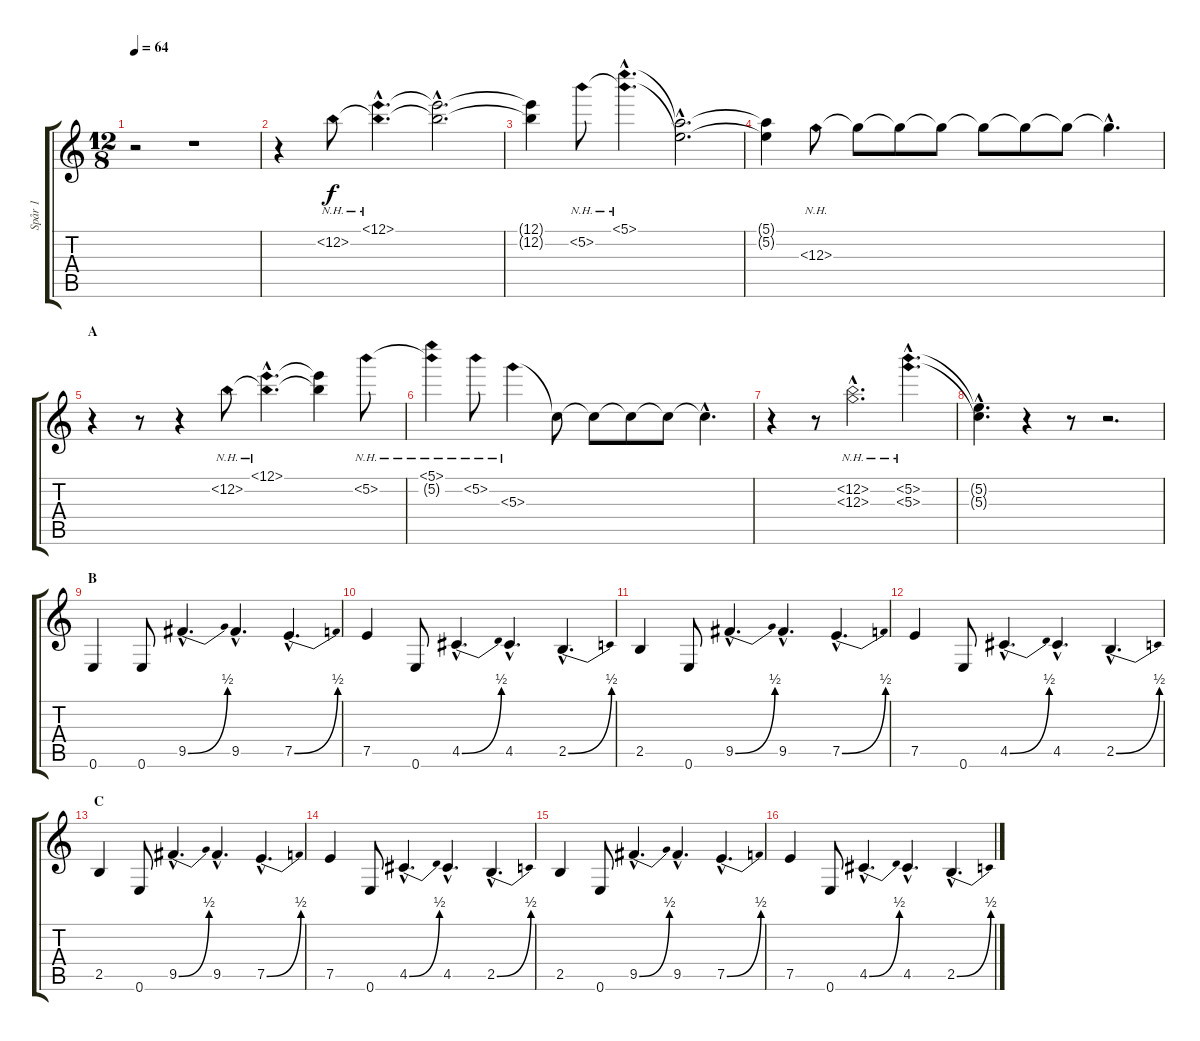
\track ("Spår 1" "Spår 1") {instrument distortionguitar}
\staff {score tabs}
\tuning (E4 B3 G3 D3 A2 E2) {hide}
\ts (12 8)
\tempo 64
\clef g2
\ks c
r.2{dy f instrument distortionguitar} r.1 |
r.4 12.2{nh}.8 (12.1{nh hac} 12.2{nh hac t}).4{d} (12.1{hac t} 12.2{hac t}).2{d} |
(12.1{t} 12.2{t}).4 5.2{nh}.8 (5.1{nh hac} 5.2{nh hac t}).4{d} (5.1{hac t} 5.2{hac t}).2{d} |
(5.1{t} 5.2{t}).4 12.3{nh}.8 12.3{t}.8 12.3{t}.8 12.3{t}.8 12.3{t}.8 12.3{t}.8 12.3{t}.8 12.3{hac t}.4{d} |
\section ("" "A")
r.4 r.8 r.4 12.2{nh}.8 (12.1{nh hac} 12.2{nh hac t}).4{d} (12.1{t} 12.2{t}).4 5.2{nh}.8 |
(5.1{nh} 5.2{nh t}).4 5.2{nh}.8 5.3{nh}.4 5.3{t}.8 5.3{t}.8 5.3{t}.8 5.3{t}.8 5.3{hac t}.4{d} |
r.4 r.8 (12.2{nh hac} 12.3{nh hac}).2{d} (5.2{nh hac} 5.3{nh hac}).4{d} |
(5.2{hac t} 5.3{hac t}).4{d} r.4 r.8 r.2{d} |
\section ("" "B")
0.6.4 0.6.8 9.5{be (bend 0 0 60 2) hac}.4{d} 9.5{hac}.4{d} 7.5{be (bend 0 0 60 2) hac}.4{d} |
7.5.4 0.6.8 4.5{be (bend 0 0 60 2) hac}.4{d} 4.5{hac}.4{d} 2.5{be (bend 0 0 60 2) hac}.4{d} |
2.5.4 0.6.8 9.5{be (bend 0 0 60 2) hac}.4{d} 9.5{hac}.4{d} 7.5{be (bend 0 0 60 2) hac}.4{d} |
7.5.4 0.6.8 4.5{be (bend 0 0 60 2) hac}.4{d} 4.5{hac}.4{d} 2.5{be (bend 0 0 60 2) hac}.4{d} |
\section ("" "C")
2.5.4 0.6.8 9.5{be (bend 0 0 60 2) hac}.4{d} 9.5{hac}.4{d} 7.5{be (bend 0 0 60 2) hac}.4{d} |
7.5.4 0.6.8 4.5{be (bend 0 0 60 2) hac}.4{d} 4.5{hac}.4{d} 2.5{be (bend 0 0 60 2) hac}.4{d} |
2.5.4 0.6.8 9.5{be (bend 0 0 60 2) hac}.4{d} 9.5{hac}.4{d} 7.5{be (bend 0 0 60 2) hac}.4{d} |
7.5.4 0.6.8 4.5{be (bend 0 0 60 2) hac}.4{d} 4.5{hac}.4{d} 2.5{be (bend 0 0 60 2) hac}.4{d}
